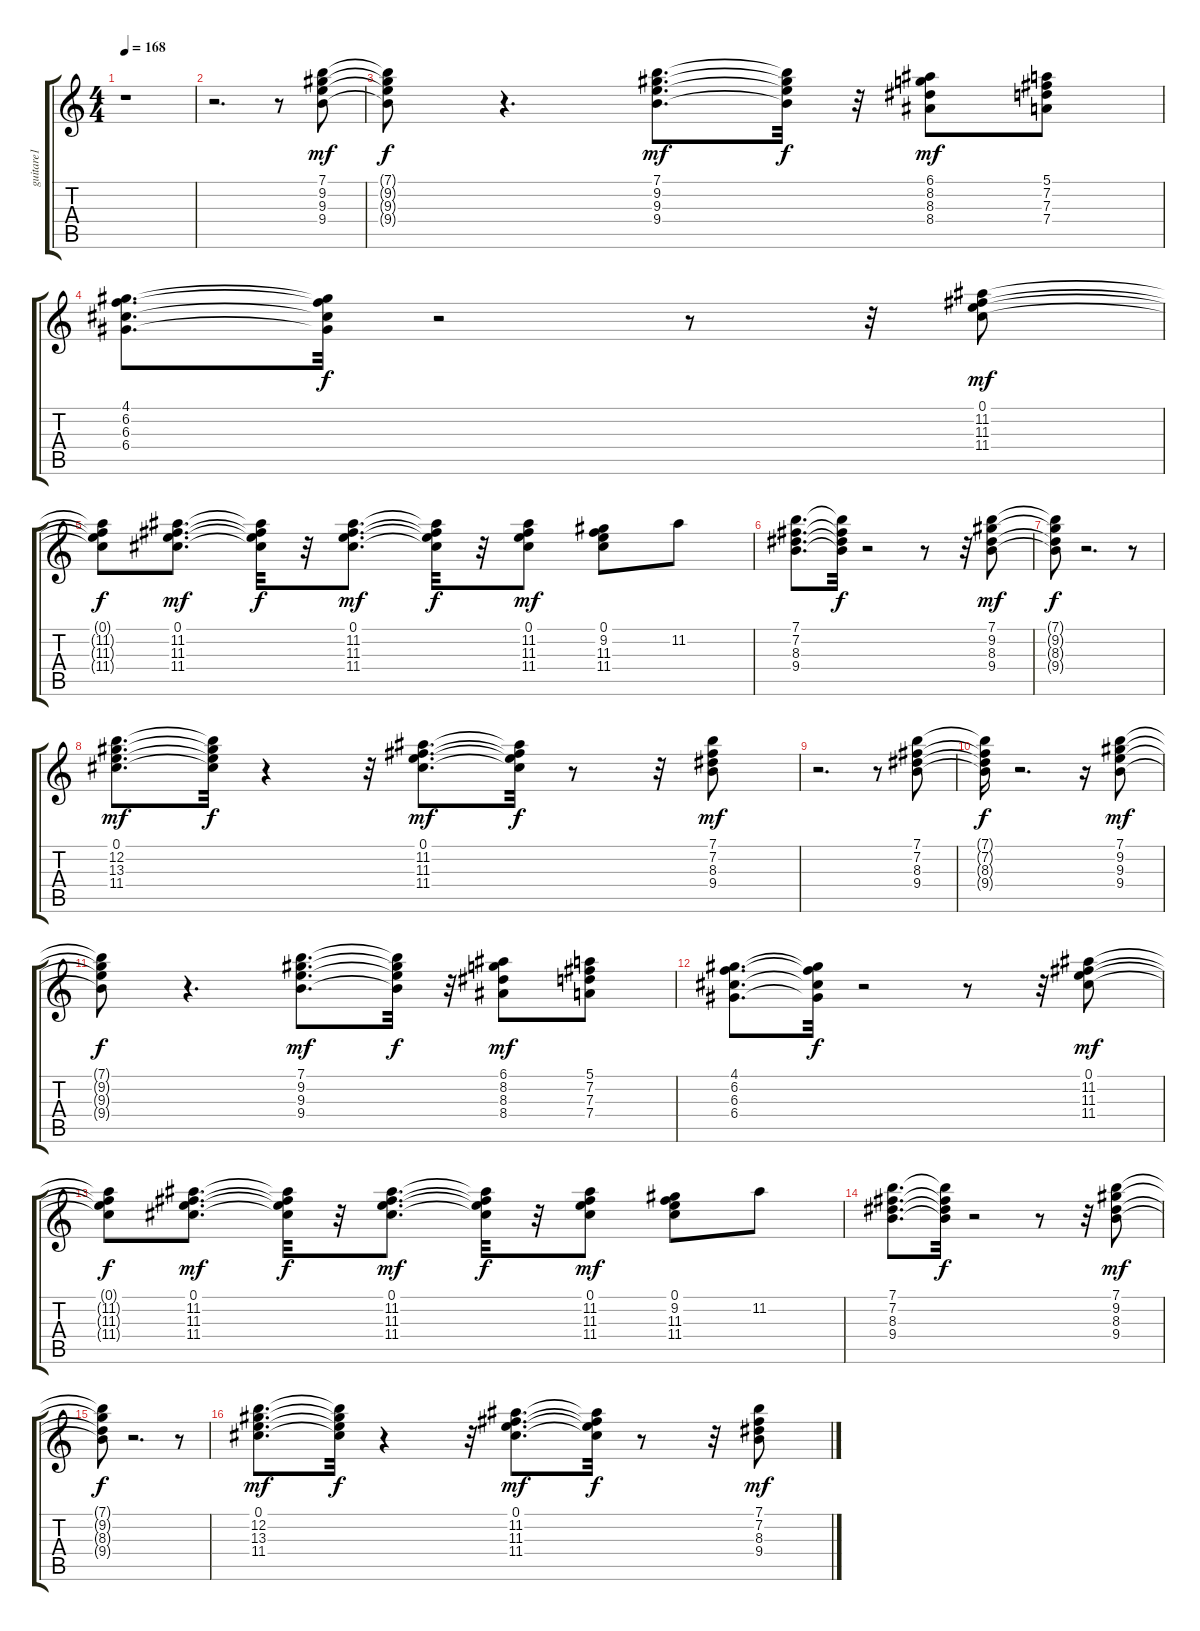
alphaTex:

\track ("guitare1" "guitare1") {instrument overdrivenguitar}
\staff {score tabs}
\tuning (E4 B3 G3 D3 A2 E2) {hide}
\ts (4 4)
\tempo 168
\clef g2
\ks c
r.1{dy mf} |
r.2{d} r.8 (7.1 9.2 9.3 9.4).8 |
(7.1{t} 9.2{t} 9.3{t} 9.4{t}).8{dy f} r.4{d} (7.1 9.2 9.3 9.4).8{d dy mf} (7.1{t} 9.2{t} 9.3{t} 9.4{t}).32{dy f} r.32 (6.1 8.2 8.3 8.4).8{dy mf} (5.1 7.2 7.3 7.4).8 |
(4.1 6.2 6.3 6.4).8{d} (4.1{t} 6.2{t} 6.3{t} 6.4{t}).32{dy f} r.2 r.8 r.32 (0.1 11.2 11.3 11.4).8{dy mf} |
(0.1{t} 11.2{t} 11.3{t} 11.4{t}).8{dy f} (0.1 11.2 11.3 11.4).8{d dy mf} (0.1{t} 11.2{t} 11.3{t} 11.4{t}).32{dy f} r.32 (0.1 11.2 11.3 11.4).8{d dy mf} (0.1{t} 11.2{t} 11.3{t} 11.4{t}).32{dy f} r.32 (0.1 11.2 11.3 11.4).8{dy mf} (0.1 9.2 11.3 11.4).8 11.2.8 |
(7.1 7.2 8.3 9.4).8{d} (7.1{t} 7.2{t} 8.3{t} 9.4{t}).32{dy f} r.2 r.8 r.32 (7.1 9.2 8.3 9.4).8{dy mf} |
(7.1{t} 9.2{t} 8.3{t} 9.4{t}).8{dy f} r.2{d} r.8 |
(0.1 12.2 13.3 11.4).8{d dy mf} (0.1{t} 12.2{t} 13.3{t} 11.4{t}).32{dy f} r.4 r.32 (0.1 11.2 11.3 11.4).8{d dy mf} (0.1{t} 11.2{t} 11.3{t} 11.4{t}).32{dy f} r.8 r.32 (7.1 7.2 8.3 9.4).8{dy mf} |
r.2{d} r.8 (7.1 7.2 8.3 9.4).8 |
(7.1{t} 7.2{t} 8.3{t} 9.4{t}).16{dy f} r.2{d} r.16 (7.1 9.2 9.3 9.4).8{dy mf} |
(7.1{t} 9.2{t} 9.3{t} 9.4{t}).8{dy f} r.4{d} (7.1 9.2 9.3 9.4).8{d dy mf} (7.1{t} 9.2{t} 9.3{t} 9.4{t}).32{dy f} r.32 (6.1 8.2 8.3 8.4).8{dy mf} (5.1 7.2 7.3 7.4).8 |
(4.1 6.2 6.3 6.4).8{d} (4.1{t} 6.2{t} 6.3{t} 6.4{t}).32{dy f} r.2 r.8 r.32 (0.1 11.2 11.3 11.4).8{dy mf} |
(0.1{t} 11.2{t} 11.3{t} 11.4{t}).8{dy f} (0.1 11.2 11.3 11.4).8{d dy mf} (0.1{t} 11.2{t} 11.3{t} 11.4{t}).32{dy f} r.32 (0.1 11.2 11.3 11.4).8{d dy mf} (0.1{t} 11.2{t} 11.3{t} 11.4{t}).32{dy f} r.32 (0.1 11.2 11.3 11.4).8{dy mf} (0.1 9.2 11.3 11.4).8 11.2.8 |
(7.1 7.2 8.3 9.4).8{d} (7.1{t} 7.2{t} 8.3{t} 9.4{t}).32{dy f} r.2 r.8 r.32 (7.1 9.2 8.3 9.4).8{dy mf} |
(7.1{t} 9.2{t} 8.3{t} 9.4{t}).8{dy f} r.2{d} r.8 |
(0.1 12.2 13.3 11.4).8{d dy mf} (0.1{t} 12.2{t} 13.3{t} 11.4{t}).32{dy f} r.4 r.32 (0.1 11.2 11.3 11.4).8{d dy mf} (0.1{t} 11.2{t} 11.3{t} 11.4{t}).32{dy f} r.8 r.32 (7.1 7.2 8.3 9.4).8{dy mf}
